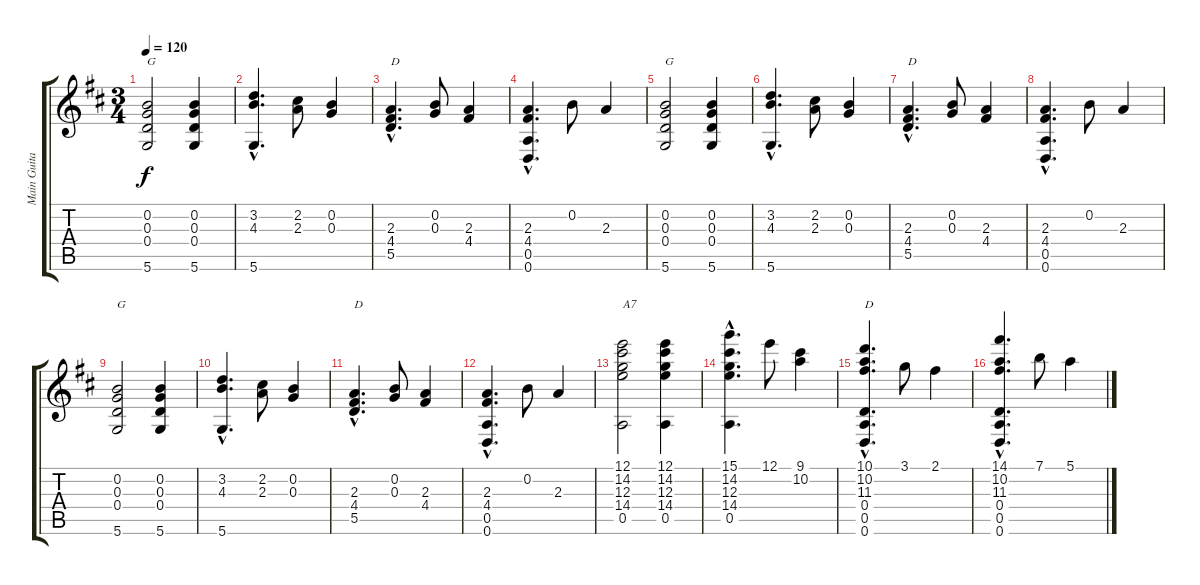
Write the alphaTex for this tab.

\track ("Main Guitar " "Main Guita") {instrument acousticguitarnylon}
\staff {score tabs}
\tuning (E4 B3 G3 D3 A2 D2) {hide}
\ts (3 4)
\tempo 120
\clef g2
\ks d
(0.2 0.3 0.4 5.6).2{txt "G" dy f} (0.2 0.3 0.4 5.6).4 |
(3.2{hac} 4.3{hac} 5.6{hac}).4{d} (2.2 2.3).8 (0.2 0.3).4 |
(2.3{hac} 4.4{hac} 5.5).4{d txt "D"} (0.2 0.3).8 (2.3 4.4).4 |
(2.3{hac} 4.4{hac} 0.5{hac} 0.6{hac}).4{d} 0.2.8 2.3.4 |
(0.2 0.3 0.4 5.6).2{txt "G"} (0.2 0.3 0.4 5.6).4 |
(3.2{hac} 4.3{hac} 5.6{hac}).4{d} (2.2 2.3).8 (0.2 0.3).4 |
(2.3{hac} 4.4{hac} 5.5{hac}).4{d txt "D"} (0.2 0.3).8 (2.3 4.4).4 |
(2.3{hac} 4.4{hac} 0.5{hac} 0.6{hac}).4{d} 0.2.8 2.3.4 |
(0.2 0.3 0.4 5.6).2{txt "G"} (0.2 0.3 0.4 5.6).4 |
(3.2{hac} 4.3{hac} 5.6{hac}).4{d} (2.2 2.3).8 (0.2 0.3).4 |
(2.3{hac} 4.4{hac} 5.5{hac}).4{d txt "D"} (0.2 0.3).8 (2.3 4.4).4 |
(2.3{hac} 4.4{hac} 0.5{hac} 0.6{hac}).4{d} 0.2.8 2.3.4 |
(12.1 14.2 12.3 14.4 0.5).2{txt "A7"} (12.1 14.2 12.3 14.4 0.5).4 |
(15.1{hac} 14.2{hac} 12.3{hac} 14.4{hac} 0.5{hac}).4{d} 12.1.8 (9.1 10.2).4 |
(10.1{hac} 10.2{hac} 11.3{hac} 0.4{hac} 0.5{hac} 0.6{hac}).4{d txt "D"} 3.1.8 2.1.4 |
(14.1{hac} 10.2{hac} 11.3{hac} 0.4{hac} 0.5{hac} 0.6{hac}).4{d} 7.1.8 5.1.4
